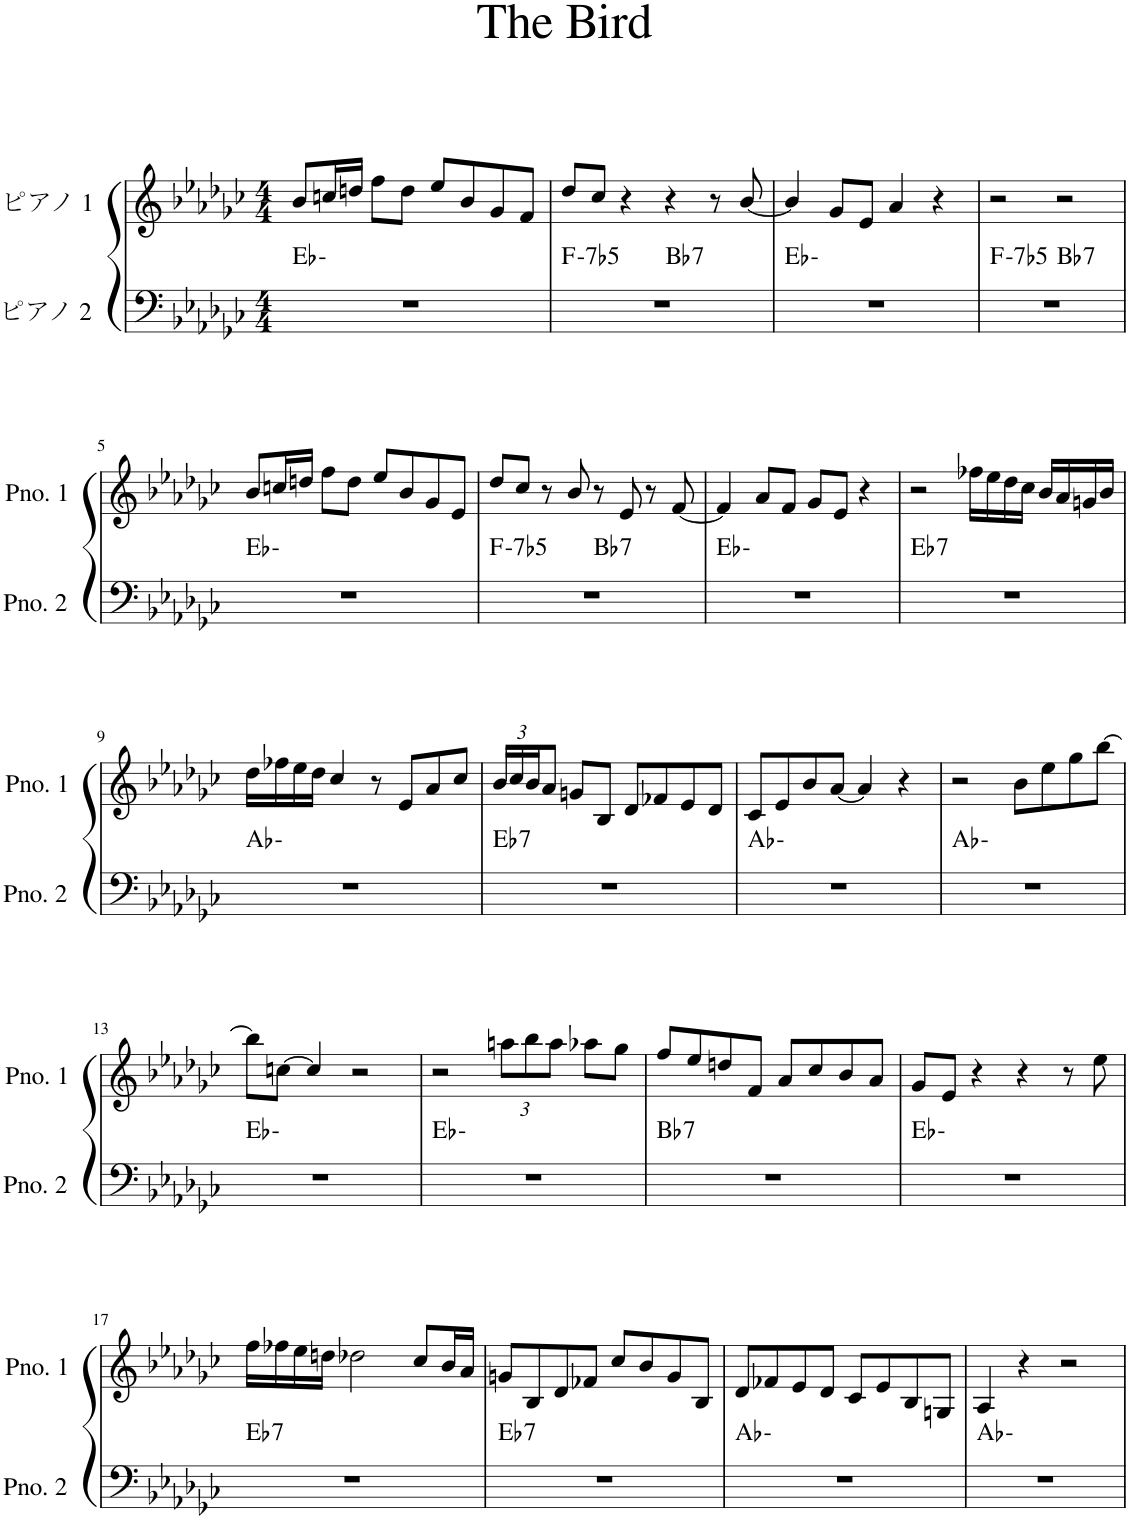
**kern	**harte	**kern
*part2	*part2	*part1
*staff2	*	*staff1
*I"ピアノ 2	*	*I"ピアノ 1
*clefF4	*	*clefG2
*k[b-e-a-d-g-c-]	*	*k[b-e-a-d-g-c-]
*M4/4	*	*M4/4
=1	=1	=1
1r	Eb:min	8b-/L
.	.	16ccn/L
.	.	16ddn/JJ
.	.	8ff\L
.	.	8dd\J
.	.	8ee-/L
.	.	8b-/
.	.	8g-/
.	.	8f/J
=2	=2	=2
!	!LO:H:kt=-7b5	!
*^	*	*
1r	2ryy	F:hdim7	8dd-/L
.	.	.	8cc-/J
.	.	.	4r
!	!	!LO:H:kt=7	!
.	2ryy	Bb:7	4r
.	.	.	8r
.	.	.	[8b-/
*v	*v	*	*
=3	=3	=3
1r	Eb:min	4b-/]
.	.	8g-/L
.	.	8e-/J
.	.	4a-/
.	.	4r
=4	=4	=4
!	!LO:H:kt=-7b5	!
*^	*	*
1r	2ryy	F:hdim7	2r
!	!	!LO:H:kt=7	!
.	2ryy	Bb:7	2r
*v	*v	*	*
!!LO:LB:g=z
=5	=5	=5
1r	Eb:min	8b-/L
.	.	16ccn/L
.	.	16ddn/JJ
.	.	8ff\L
.	.	8dd\J
.	.	8ee-/L
.	.	8b-/
.	.	8g-/
.	.	8e-/J
=6	=6	=6
!	!LO:H:kt=-7b5	!
*^	*	*
1r	2ryy	F:hdim7	8dd-/L
.	.	.	8cc-/J
.	.	.	8r
.	.	.	8b-/
!	!	!LO:H:kt=7	!
.	2ryy	Bb:7	8r
.	.	.	8e-/
.	.	.	8r
.	.	.	[8f/
*v	*v	*	*
=7	=7	=7
1r	Eb:min	4f/]
.	.	8a-/L
.	.	8f/J
.	.	8g-/L
.	.	8e-/J
.	.	4r
=8	=8	=8
!	!LO:H:kt=7	!
1r	Eb:7	2r
.	.	16ff-X\LL
.	.	16ee-\
.	.	16dd-\
.	.	16cc-\JJ
.	.	16b-/LL
.	.	16a-/
.	.	16gn/
.	.	16b-/JJ
!!LO:LB:g=z
=9	=9	=9
1r	Ab:min	16dd-\LL
.	.	16ff-X\
.	.	16ee-\
.	.	16dd-\JJ
.	.	4cc-/
.	.	8r
.	.	8e-/L
.	.	8a-/
.	.	8cc-/J
=10	=10	=10
*	*	*Xbrackettup
!	!LO:H:kt=7	!
1r	Eb:7	24b-/LL
.	.	24cc-/
.	.	24b-/J
.	.	8a-/J
.	.	8gn/L
.	.	8B-/J
.	.	8d-/L
.	.	8f-X/
.	.	8e-/
.	.	8d-/J
=11	=11	=11
1r	Ab:min	8c-/L
.	.	8e-/
.	.	8b-/
.	.	[8a-/J
.	.	4a-/]
.	.	4r
=12	=12	=12
1r	Ab:min	2r
.	.	8b-\L
.	.	8ee-\
.	.	8gg-\
.	.	[8bb-\J
!!LO:LB:g=z
=13	=13	=13
1r	Eb:min	8bb-\L]
.	.	[8ccn\J
.	.	4cc/]
.	.	2r
=14	=14	=14
1r	Eb:min	2r
.	.	12aan\L
.	.	12bb-\
.	.	12aa\J
.	.	8aa-X\L
.	.	8gg-\J
=15	=15	=15
!	!LO:H:kt=7	!
1r	Bb:7	8ff/L
.	.	8ee-/
.	.	8ddn/
.	.	8f/J
.	.	8a-/L
.	.	8cc-/
.	.	8b-/
.	.	8a-/J
=16	=16	=16
1r	Eb:min	8g-/L
.	.	8e-/J
.	.	4r
.	.	4r
.	.	8r
.	.	8ee-\
!!LO:LB:g=z
=17	=17	=17
!	!LO:H:kt=7	!
1r	Eb:7	16ff\LL
.	.	16ff-X\
.	.	16ee-\
.	.	16ddn\JJ
.	.	2dd-X\
.	.	8cc-/L
.	.	16b-/L
.	.	16a-/JJ
=18	=18	=18
!	!LO:H:kt=7	!
1r	Eb:7	8gn/L
.	.	8B-/
.	.	8d-/
.	.	8f-X/J
.	.	8cc-/L
.	.	8b-/
.	.	8g/
.	.	8B-/J
=19	=19	=19
1r	Ab:min	8d-/L
.	.	8f-X/
.	.	8e-/
.	.	8d-/J
.	.	8c-/L
.	.	8e-/
.	.	8B-/
.	.	8Gn/J
=20	=20	=20
1r	Ab:min	4A-/
.	.	4r
.	.	2r
=	=	=
*-	*-	*-
